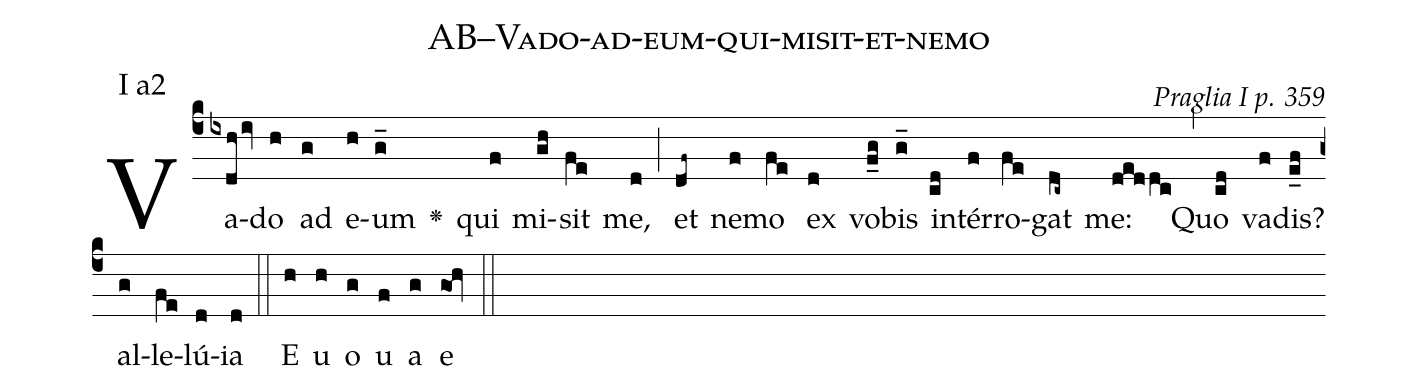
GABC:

name: AB--Vado-ad-eum-qui-misit-et-nemo;
commentary: Praglia I p. 359;
annotation: I a2;
%%
(c4) Va(ixdh/iv)do(h) ad(g) e(h)um(g_) <v>\greheightstar</v>()  qui(f) mi(gh)sit(fe) me,(d) (;) et(df~) ne(f)mo(fe) ex(d) vo(f_g)bis(g_) in(cd)tér(f)ro(fe)gat(dc~) me:(deddc) (,) Quo(cd) va(f)dis?(e_f) al(g)le(fe)lú(d)ia(d) (::)
E(h) u(h) o(g) u(f) a(g) e(gOh) (::)
